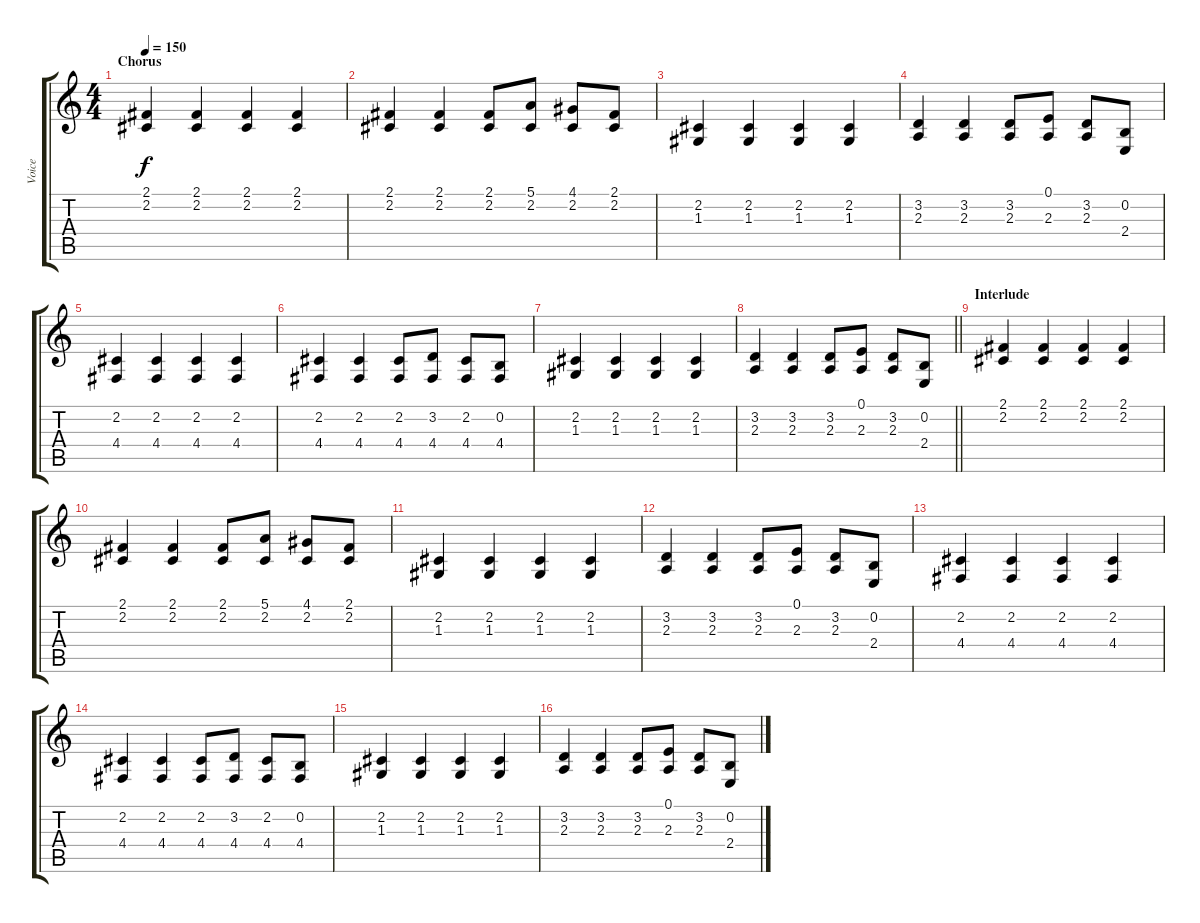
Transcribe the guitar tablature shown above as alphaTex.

\track ("Voice" "Voice") {instrument choiraahs}
\staff {score tabs}
\tuning (E4 B3 G3 D3 A2 E2) {hide}
\ts (4 4)
\section ("" "Chorus")
\tempo 150
\clef g2
\ks c
(2.1 2.2).4{dy f} (2.1 2.2).4 (2.1 2.2).4 (2.1 2.2).4 |
(2.1 2.2).4 (2.1 2.2).4 (2.1 2.2).8 (5.1 2.2).8 (4.1 2.2).8 (2.1 2.2).8 |
(2.2 1.3).4 (2.2 1.3).4 (2.2 1.3).4 (2.2 1.3).4 |
(3.2 2.3).4 (3.2 2.3).4 (3.2 2.3).8 (0.1 2.3).8 (3.2 2.3).8 (0.2 2.4).8 |
(2.2 4.4).4 (2.2 4.4).4 (2.2 4.4).4 (2.2 4.4).4 |
(2.2 4.4).4 (2.2 4.4).4 (2.2 4.4).8 (3.2 4.4).8 (2.2 4.4).8 (0.2 4.4).8 |
(2.2 1.3).4 (2.2 1.3).4 (2.2 1.3).4 (2.2 1.3).4 |
\barLineRight lightlight
(3.2 2.3).4 (3.2 2.3).4 (3.2 2.3).8 (0.1 2.3).8 (3.2 2.3).8 (0.2 2.4).8 |
\section ("" "Interlude")
(2.1 2.2).4 (2.1 2.2).4 (2.1 2.2).4 (2.1 2.2).4 |
(2.1 2.2).4 (2.1 2.2).4 (2.1 2.2).8 (5.1 2.2).8 (4.1 2.2).8 (2.1 2.2).8 |
(2.2 1.3).4 (2.2 1.3).4 (2.2 1.3).4 (2.2 1.3).4 |
(3.2 2.3).4 (3.2 2.3).4 (3.2 2.3).8 (0.1 2.3).8 (3.2 2.3).8 (0.2 2.4).8 |
(2.2 4.4).4 (2.2 4.4).4 (2.2 4.4).4 (2.2 4.4).4 |
(2.2 4.4).4 (2.2 4.4).4 (2.2 4.4).8 (3.2 4.4).8 (2.2 4.4).8 (0.2 4.4).8 |
(2.2 1.3).4 (2.2 1.3).4 (2.2 1.3).4 (2.2 1.3).4 |
(3.2 2.3).4 (3.2 2.3).4 (3.2 2.3).8 (0.1 2.3).8 (3.2 2.3).8 (0.2 2.4).8
